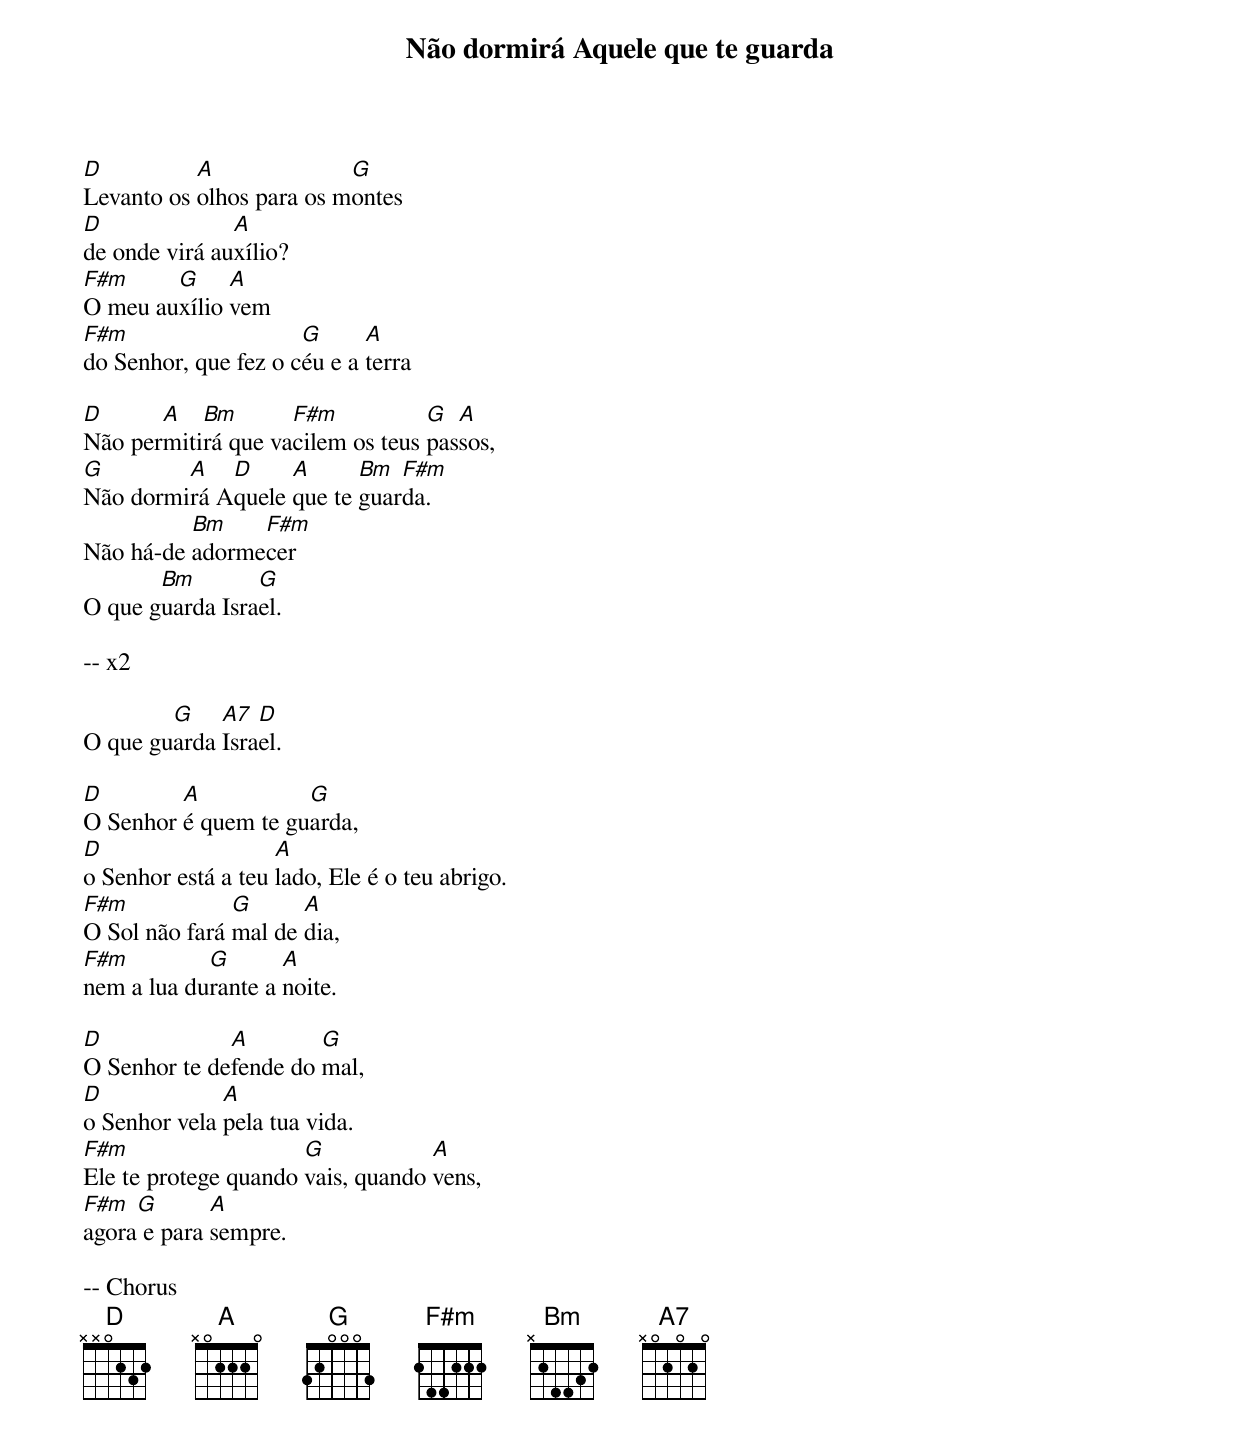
Não dormirá Aquele que te guarda

D          A              G
Levanto os olhos para os montes
D              A
de onde virá auxílio?
F#m     G     A
O meu auxílio vem
F#m                   G      A
do Senhor, que fez o céu e a terra

D      A   Bm       F#m           G  A
Não permitirá que vacilem os teus passos,
G        A   D     A      Bm  F#m
Não dormirá Aquele que te guarda.
          Bm    F#m
Não há-de adormecer
       Bm        G
O que guarda Israel.

-- x2

        G    A7  D
O que guarda Israel.

D        A           G
O Senhor é quem te guarda,
D                   A
o Senhor está a teu lado, Ele é o teu abrigo.
F#m            G      A
O Sol não fará mal de dia,
F#m         G       A
nem a lua durante a noite.

D             A        G
O Senhor te defende do mal,
D             A
o Senhor vela pela tua vida.
F#m                   G            A
Ele te protege quando vais, quando vens,
F#m  G       A
agora e para sempre.

-- Chorus
